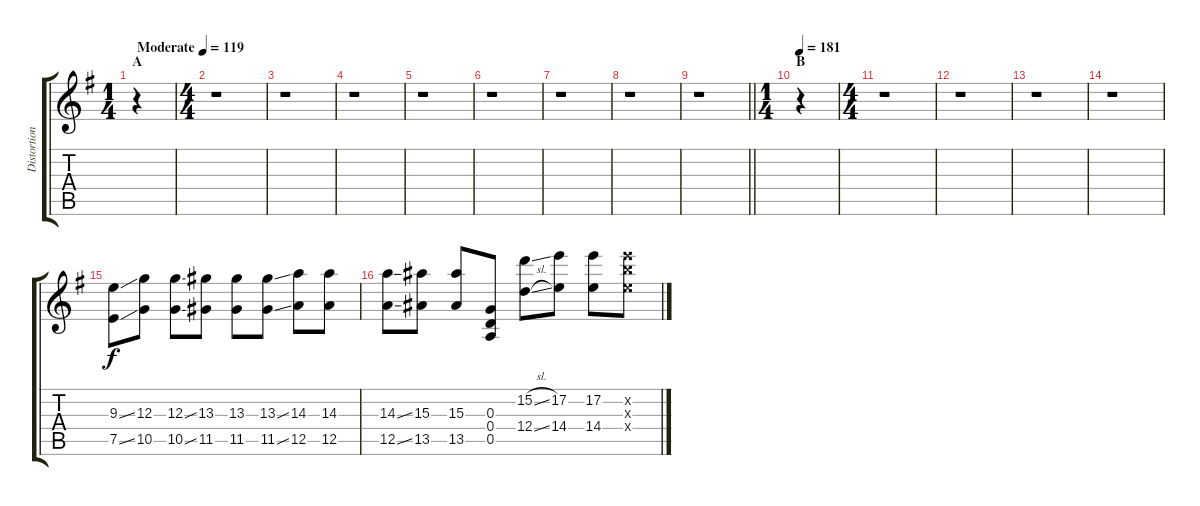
\track ("Distortion w/ Modulation" "Distortion") {instrument distortionguitar}
\staff {score tabs}
\tuning (E4 B3 G3 D3 A2 E2) {hide}
\ts (1 4)
\section ("" "A")
\tempo (119 "Moderate")
\clef g2
\ks g
r.4{dy f instrument distortionguitar} |
\ts (4 4)
r.1 |
r.1 |
r.1 |
r.1 |
r.1 |
r.1 |
r.1 |
\barLineRight lightlight
r.1 |
\ts (1 4)
\section ("" "B")
\tempo 181
r.4 |
\ts (4 4)
r.1 |
r.1 |
r.1 |
r.1 |
(9.3{ss} 7.5{ss}).8 (12.3 10.5).8 (12.3{ss} 10.5{ss}).8 (13.3 11.5).8 (13.3 11.5).8 (13.3{ss} 11.5{ss}).8 (14.3 12.5).8 (14.3 12.5).8 |
(14.3{ss} 12.5{ss}).8 (15.3 13.5).8 (15.3 13.5).8 (0.3 0.4 0.5).8 (15.2{sl} 12.4{sl}).8 (17.2 14.4).8 (17.2 14.4).8 (17.2{x} 16.3{x} 14.4{x}).8
